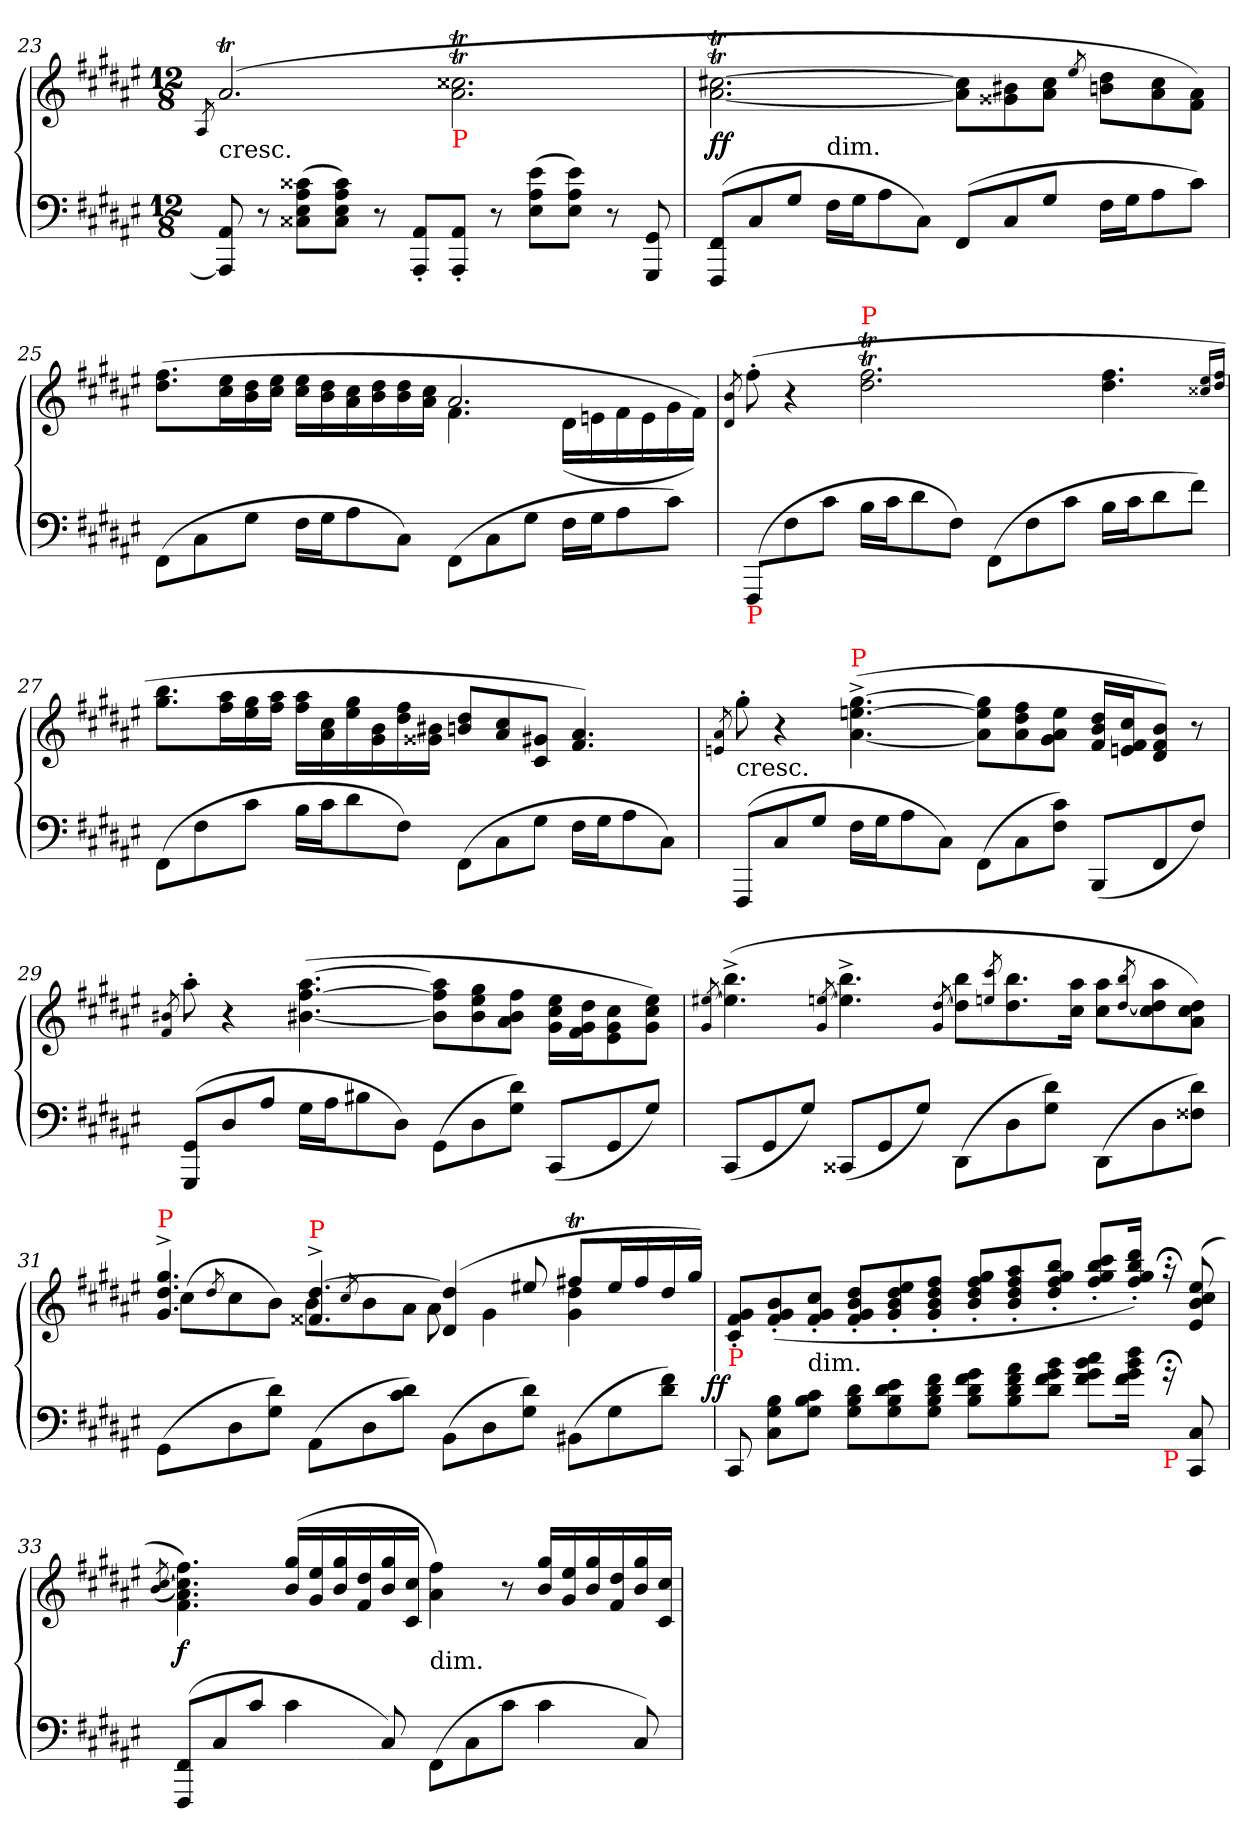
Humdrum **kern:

**kern	**kern	**dynam
*part1	*part1	*part1
*staff2	*staff1	*staff1/2
*clefF4	*clefG2	*
*k[f#c#g#d#a#e#]	*k[f#c#g#d#a#e#]	*
*F#:	*F#:	*
*M12/8	*M12/8	*
=23	=23	=23
.	8qA#/	.
!	!LO:TX:c:t=cresc.	!
8AA# 8AAA#]	(>2.a#t	.
8r	.	.
(8c##X 8A# 8E# 8C##XL	.	.
8c## 8A# 8E# 8C##J)	.	.
8r	.	.
8AA#' 8AAA#'L	.	.
!	!LO:TX:b:color=red:t=P	!
8AA#' 8AAA#'J	2.cc##Xt 2.a#t	.
8r	.	.
(8e# 8A# 8E#L	.	.
8e# 8A# 8E#J)	.	.
8r	.	.
8GG# 8GGG#	.	.
=24	=24	=24
!	!LO:TX:b:color=red:t=P	!
*	*^	*
(8FF# 8FFF#L	[2.cc#XT [2.a#T	4.ryy	f f
8C#	.	.	.
8G#J	.	.	.
!	!	!LO:TX:c:t=dim.	!
16F#LL	.	1ryy	.
16G#J	.	.	.
8A#	.	.	.
8C#J)	.	.	.
(8FF#L	8cc#]\ 8a#]\L	.	.
8C#	8b#X\ 8g##X\	.	.
8G#J	8cc#\ 8a#\J	.	.
.	8qee#/	.	.
16F#LL	8dd#\ 8b\L	.	.
16G#J	.	.	.
8A#	8cc#\ 8a#\	.	.
8c#J)	8a#\ 8f#\J)	8ryy	.
=25	=25	=25	=25
(8FF#\L	2.ryy	(8.ff# 8.dd#L	.
8C#\	.	.	.
.	.	16ee# 16cc#L	.
8G#\J	.	16dd# 16b	.
.	.	16ee# 16cc#JJ	.
16F#LL	.	16ee# 16cc#LL	.
16G#J	.	16dd# 16b	.
8A#	.	16cc# 16a#	.
.	.	16dd# 16b	.
8C#J)	.	16dd# 16b	.
.	.	16cc# 16a#JJ	.
(8FF#\L	2.a#	4.f#	.
8C#\	.	.	.
8G#\J	.	.	.
16F#LL	.	(>16d#LL	.
16G#J	.	16en	.
8A#	.	16f#	.
.	.	16e	.
8c#J)	.	16g#	.
.	.	16f#JJ))	.
*	*v	*v	*
=26	=26	=26
.	8qb/ 8qd#/	.
!LO:TX:b:color=red:t=P	!	!
(8FFF#/L	(>8ff#'	.
8F#\	4r	.
8c#\J	.	.
!	!LO:TX:a:color=red:t=P	!
16BLL	2.ff#T 2.dd#T	.
16c#J	.	.
8d#	.	.
8F#J)	.	.
(8FF#L	.	.
8F#	.	.
8c#J	.	.
16BLL	4.ff# 4.dd#	.
16c#J	.	.
8d#	.	.
8f#J)	.	.
.	16qqee# 16qqcc##XLL	.
.	16qqff# 16qqdd#JJ	.
=27	=27	=27
(8FF#L	8.bb 8.gg#L	.
8F#	.	.
.	16aa# 16ff#L	.
8c#J	16gg# 16ee#	.
.	16aa# 16ff#JJ	.
16BLL	16aa# 16ff#LL	.
16c#J	16cc# 16a#	.
8d#	16gg# 16ee#	.
.	16b 16g#	.
8F#J)	16ff# 16dd#	.
.	16b#X 16g##XJJ	.
(8FF#\L	8dd# 8bnL	.
8C#\	8cc# 8a#	.
8G#\J	8g#X 8c#J	.
16F#LL	4.a# 4.f#)	.
16G#J	.	.
8A#	.	.
8C#J)	.	.
=28	=28	=28
.	8qa#/ 8qen/	.
!	!LO:TX:c:t=cresc.	!
(8FFF#L	8gg#'	.
8C#	4r	.
8G#J	.	.
!	!LO:TX:a:color=red:t=P	!
16F#LL	([4.gg#^< [4.een^< [4.a#^<	.
16G#J	.	.
8A#	.	.
8C#J)	.	.
(8FF#\L	8gg#] 8ee] 8a#]L	.
8C#\	8ff# 8dd# 8a#	.
8c#\ 8F#\J)	8ee 8a# 8g#J	.
(8BBBL	16dd# 16b 16f#LL	.
.	16cc# 16f# 16enJ	.
8FF#	8b 8f# 8d#J)	.
8F#J)	8r	.
=29	=29	=29
.	8qb#X/ 8qf#/	.
(8GG# 8GGG#L	8aa#'	.
8D#	4r	.
8A#J	.	.
16G#LL	(>[4.aa# [4.ff# [4.b#X	.
16A#J	.	.
8B#X	.	.
8D#J)	.	.
(8GG#L	8aa#] 8ff#] 8b#]L	.
8D#	8gg# 8ee# 8b#	.
8d# 8G#J)	8ff# 8b# 8a#J	.
(8CC#L	16ee#\ 16cc#\ 16g#\LL	.
.	16dd#\ 16g#\ 16f#\J	.
8GG#	8cc#\ 8g#\ 8e#\	.
8G#J)	8ee#\ 8cc#\ 8g#\J)	.
=30	=30	=30
.	[8qee#X/ 8qg#/	.
(8CC#L	(>4.bb^< 4.ee#]^<	.
8GG#	.	.
8G#J)	.	.
.	[8qeen/ 8qg#/	.
(8CC##XL	4.bb^< 4.ee]^<	.
8GG#	.	.
8G#J)	.	.
.	[8qdd#/ 8qg#/	.
(8DD#\L	8bb 8dd#]L	.
.	8qccc#/ 8qeen/	.
8D#\	8.bb 8.dd#	.
8d#\ 8G#\J)	.	.
.	16aa# 16cc#Jk	.
(>8DD#\L	8aa# 8cc#L	.
.	8qbb/ [8qdd#/	.
8D#\	8aa# 8dd#] 8cc#	.
8d#\ 8F##X\J)	8dd# 8cc# 8a#J)	.
=31	=31	=31
*	*^	*
!	!LO:TX:a:color=red:t=P	!	!
(8GG#L	4.gg#^< 4.dd#^< 4.g#^<	(8cc#L	.
.	.	8qdd#/	.
8D#	.	8cc#	.
8d# 8G#J)	.	8bJ)	.
!	!LO:TX:a:color=red:t=P	!	!
(8AA#L	[4.dd#^< 4.f##X^<	8bL	.
.	.	8qcc#/	.
8D#	.	8b	.
8d# 8c#J)	.	8a#J	.
(8BBL	(4dd#] 4d#	8a#	.
8D#	.	4g#	.
8d# 8G#J)	8ee#X	.	.
(8BB#XL	8ff#XTL	4dd# 4g#	.
8G#	16ee#L	.	.
.	16ff#	.	.
8f# 8d#J)	16dd#	8ryy	.
.	16gg#JJ)	.	.
*	*v	*v	*
=32	=32	=32
!	!LO:TX:b:color=red:t=P	!
!	!	!LO:DY:rj
8CC#	8g#'> 8f#'> 8c#'>L	f f
8B 8G# 8C#L	(>8b'> 8g#'> 8f#'>	.
!	!LO:TX:c:t=dim.	!
8c# 8B 8G#J	8cc#'> 8g#'> 8f#'>J	.
8d# 8B 8G#L	8dd#'>/ 8b'>/ 8g#'>/ 8f#'>/L	.
8e# 8d# 8B 8G#	8ee#'>/ 8dd#'>/ 8b'>/ 8g#'>/	.
8f# 8d# 8B 8G#J	8ff#'>/ 8dd#'>/ 8b'>/ 8g#'>/J	.
8g#\ 8f#\ 8d#\ 8B\L	8gg#'>/ 8ff#'>/ 8dd#'>/ 8b'>/L	.
8a#\ 8f#\ 8d#\ 8B\	8aa#'>/ 8ff#'>/ 8dd#'>/ 8b'>/	.
8b\ 8g#\ 8f#\ 8d#\J	8bb'>/ 8gg#'>/ 8ff#'>/ 8dd#'>/J	.
8cc#\ 8b\ 8g#\ 8f#\L	8ccc#'>/ 8bb'>/ 8gg#'>/ 8ff#'>/L	.
16dd#\ 16b\ 16g#\ 16f#\Jk	16ddd#'>/ 16bb'>/ 16gg#'>/ 16ff#'>/Jk)	.
!LO:TX:b:color=red:t=P	!	!
16r;g	16r;<aa	.
8C# 8CC#	(8ee# 8cc# 8b 8e#	.
=33	=33	=33
.	(<[8qcc#/ 8qb/	.
(<8FF# 8FFF#L	4.ff# 4.cc#] 4.a# 4.f#))	f
8C#	.	.
8c#J	.	.
4c#	(16gg# 16bLL	.
.	16ee# 16g#	.
.	16gg# 16b	.
.	16dd# 16f#	.
8C#)	16gg# 16b	.
.	16cc# 16c#JJ	.
!	!LO:TX:c:t=dim.	!
(8FF#L	4ff# 4a#)	.
8C#	.	.
8c#J	8r	.
4c#	16gg# 16bLL	.
.	16ee# 16g#	.
.	16gg# 16b	.
.	16dd# 16f#	.
8C#)	16gg# 16b	.
.	16cc# 16c#JJ	.
=	=	=
*-	*-	*-
